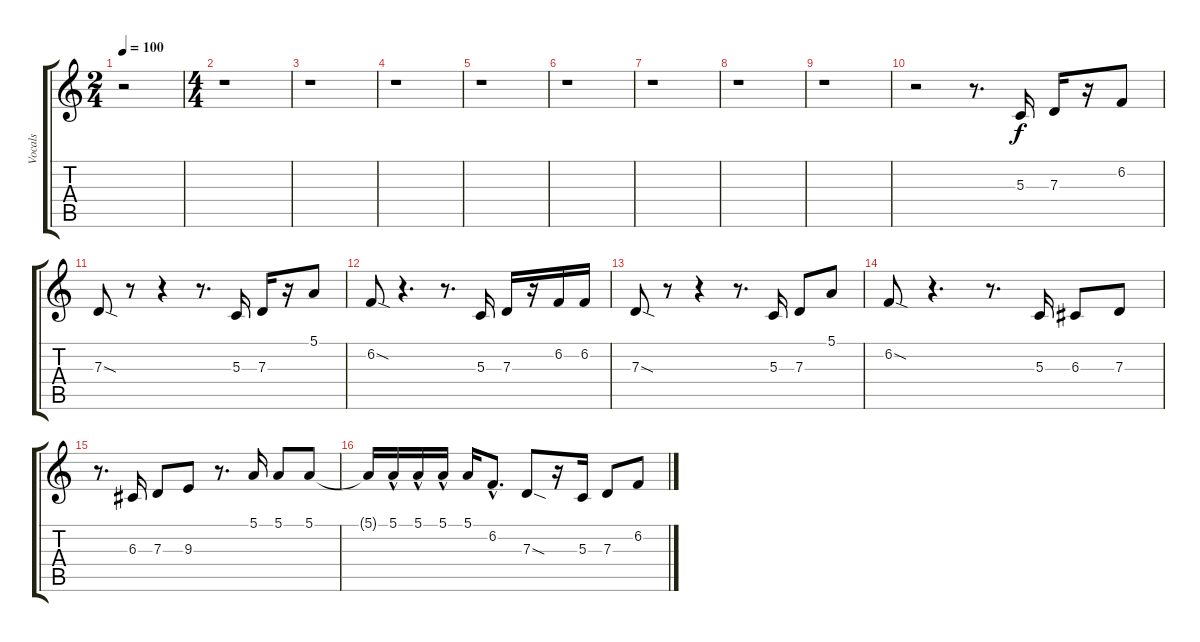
\track ("Vocals" "Vocals") {instrument lead8bassandlead}
\staff {score tabs}
\tuning (E4 B3 G3 D3 A2 E2) {hide}
\ts (2 4)
\tempo 100
\clef g2
\ks c
r.2{dy f instrument lead8bassandlead} |
\ts (4 4)
r.1 |
r.1 |
r.1 |
r.1 |
r.1 |
r.1 |
r.1 |
r.1 |
r.2 r.8{d} 5.3.16 7.3.16 r.16 6.2.8 |
7.3{sod}.8 r.8 r.4 r.8{d} 5.3.16 7.3.16 r.16 5.1.8 |
6.2{sod}.8 r.4{d} r.8{d} 5.3.16 7.3.16 r.16 6.2.16 6.2.16 |
7.3{sod}.8 r.8 r.4 r.8{d} 5.3.16 7.3.8 5.1.8 |
6.2{sod}.8 r.4{d} r.8{d} 5.3.16 6.3.8 7.3.8 |
r.8{d} 6.3.16 7.3.8 9.3.8 r.8{d} 5.1.16 5.1.8 5.1.8 |
5.1{t}.16 5.1{hac}.16 5.1{hac}.16 5.1{hac}.16 5.1.16 6.2{hac}.8{d} 7.3{sod}.8 r.16 5.3.16 7.3.8 6.2.8
